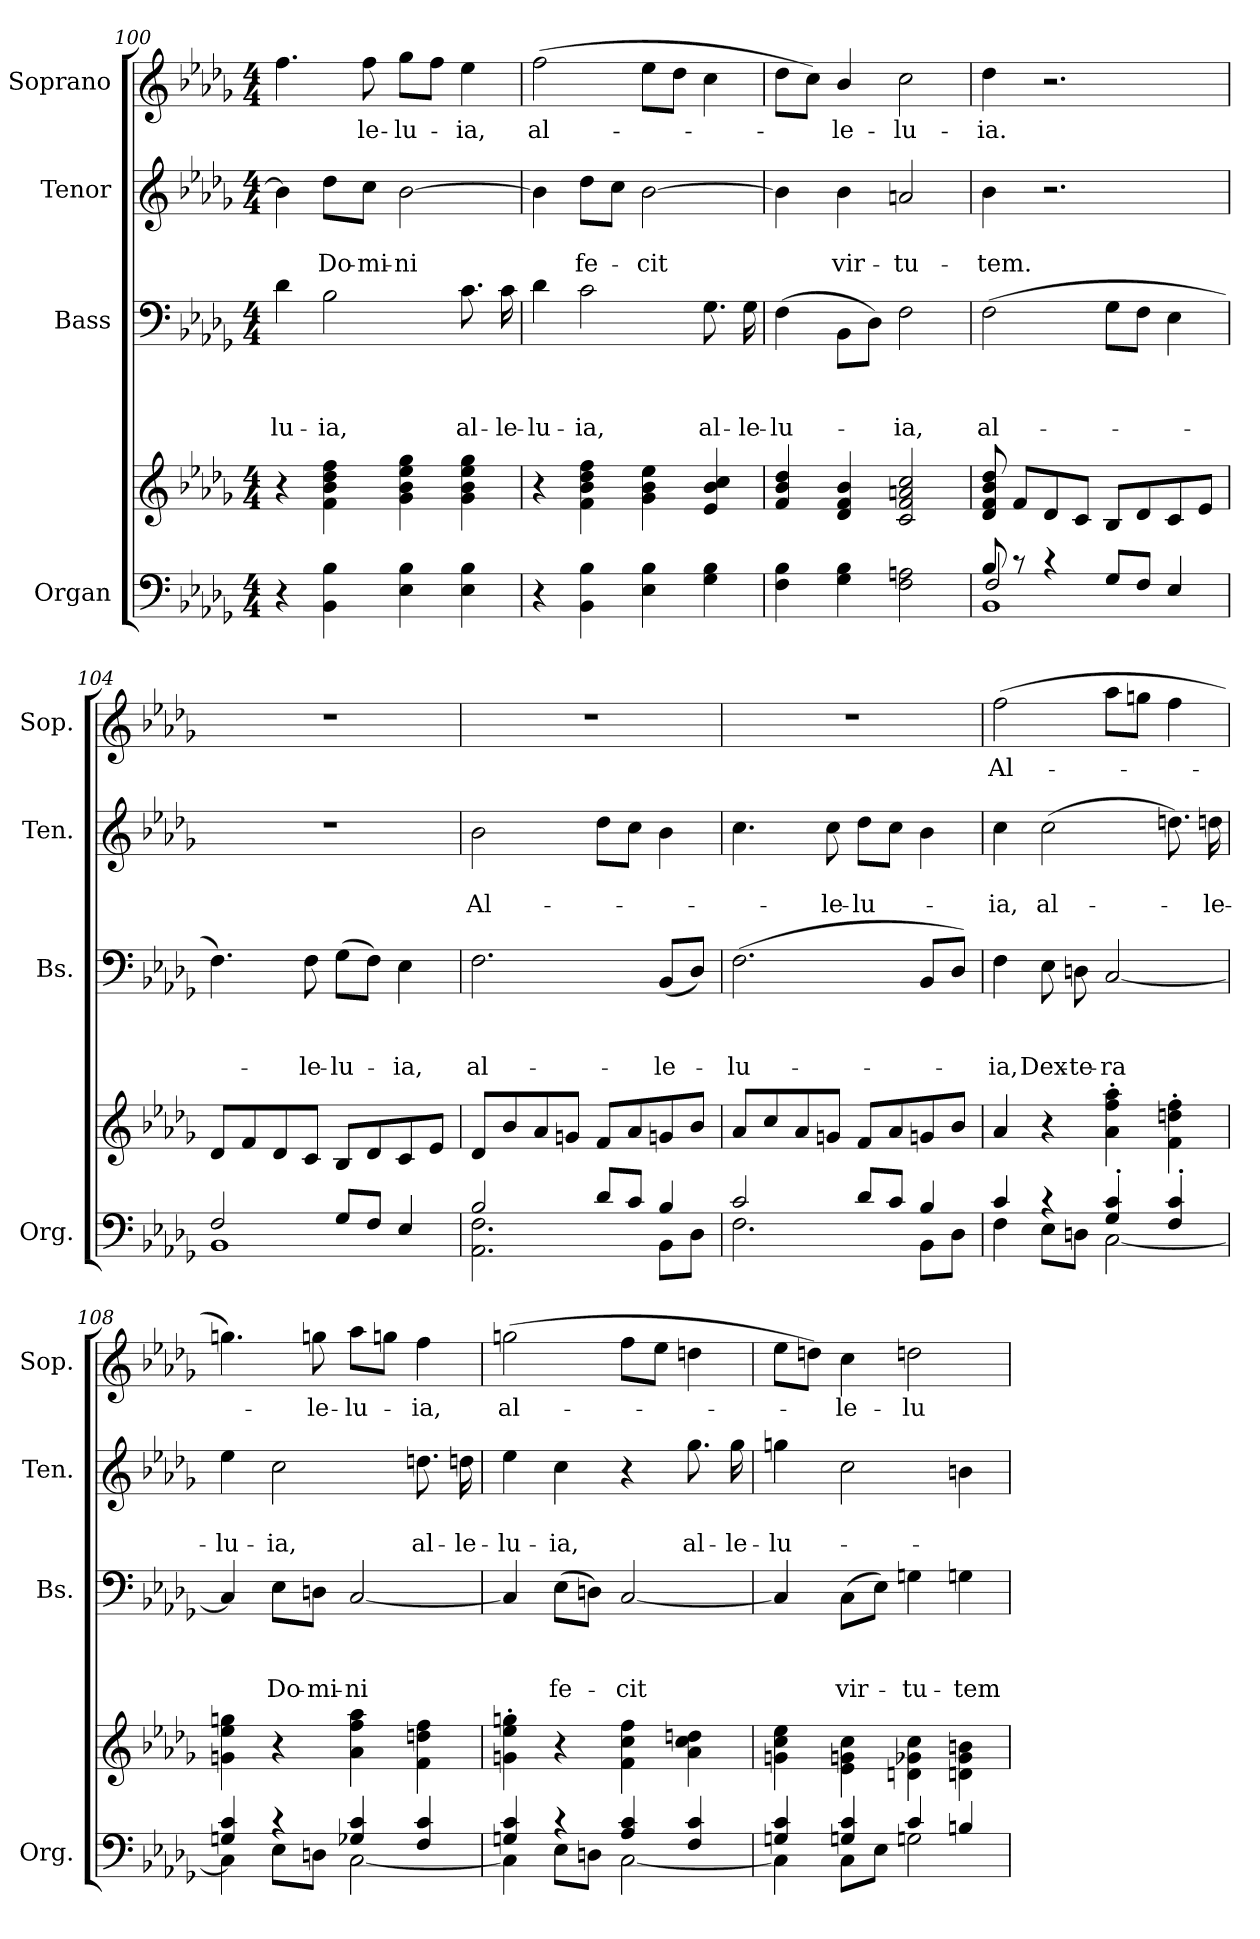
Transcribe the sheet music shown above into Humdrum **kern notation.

**kern	**kern	**kern	**text	**text	**text	**kern	**text	**text	**kern	**text
*part4	*part4	*part3	*part3	*part3	*part3	*part2	*part2	*part2	*part1	*part1
*staff5	*staff4	*staff3	*staff3	*staff3	*staff3	*staff2	*staff2	*staff2	*staff1	*staff1
*I"Organ	*	*I"Bass	*	*	*	*I"Tenor	*	*	*I"Soprano	*
*I'Org.	*	*I'Bs.	*	*	*	*I'Ten.	*	*	*I'Sop.	*
*clefF4	*clefG2	*clefF4	*	*	*	*clefG2	*	*	*clefG2	*
*	*	*	*	*	*	*ITrd7c12	*	*	*	*
*k[b-e-a-d-g-]	*k[b-e-a-d-g-]	*k[b-e-a-d-g-]	*	*	*	*k[b-e-a-d-g-]	*	*	*k[b-e-a-d-g-]	*
*D-:	*D-:	*D-:	*	*	*	*D-:	*	*	*D-:	*
*M4/4	*M4/4	*M4/4	*	*	*	*M4/4	*	*	*M4/4	*
=100	=100	=100	=100	=100	=100	=100	=100	=100	=100	=100
*^	*^	*	*	*	*	*	*	*	*	*
*	*^	*	*^	*	*	*	*	*	*	*	*	*
!	!	!	!	!	!	!	!	!	!LO:LY:b	!	!	!	!	!
4r	1ryy	1ryy	1ryy	1ryy	4r	4d-\	.	.	-lu-	4B-\]	.	.	4.ff\	.
!	!	!	!	!	!	!	!	!	!LO:LY:b	!	!	!LO:LY:b	!	!
4BB-\ 4B-\	.	.	.	.	4f\ 4b-\ 4dd-\ 4ff\	2B-\	.	.	-ia,	8d-\L	.	Do-	.	.
!	!	!	!	!	!	!	!	!	!	!	!	!LO:LY:b	!	!LO:LY:b
.	.	.	.	.	.	.	.	.	.	8c\J	.	-mi-	8ff\	-le-
!	!	!	!	!	!	!	!	!	!	!	!	!LO:LY:b	!	!LO:LY:b
4E-\ 4B-\	.	.	.	.	4g-\ 4b-\ 4ee-\ 4gg-\	.	.	.	.	[>2B-\	.	-ni	8gg-\L	-lu-
.	.	.	.	.	.	.	.	.	.	.	.	.	8ff\J	.
!	!	!	!	!	!	!	!	!	!LO:LY:b	!	!	!	!	!LO:LY:b
4E-\ 4B-\	.	.	.	.	4g-\ 4b-\ 4ee-\ 4gg-\	8.c\	.	.	al-	.	.	.	4ee-\	-ia,
!	!	!	!	!	!	!	!	!	!LO:LY:b	!	!	!	!	!
.	.	.	.	.	.	16c\	.	.	-le-	.	.	.	.	.
=101	=101	=101	=101	=101	=101	=101	=101	=101	=101	=101	=101	=101	=101	=101
!	!	!	!	!	!	!	!	!	!LO:LY:b	!	!	!	!	!LO:LY:b
4r	1ryy	1ryy	1ryy	1ryy	4r	4d-\	.	.	-lu-	4B-\]	.	.	(>2ff\	al-
!	!	!	!	!	!	!	!	!	!LO:LY:b	!	!	!LO:LY:b	!	!
4BB-\ 4B-\	.	.	.	.	4f\ 4b-\ 4dd-\ 4ff\	2c\	.	.	-ia,	8d-\L	.	fe-	.	.
.	.	.	.	.	.	.	.	.	.	8c\J	.	.	.	.
!	!	!	!	!	!	!	!	!	!	!	!	!LO:LY:b	!	!
4E-\ 4B-\	.	.	.	.	4g-\ 4b-\ 4ee-\	.	.	.	.	[>2B-\	.	-cit	8ee-\L	.
.	.	.	.	.	.	.	.	.	.	.	.	.	8dd-\J	.
!	!	!	!	!	!	!	!	!	!LO:LY:b	!	!	!	!	!
4G-\ 4B-\	.	.	.	.	4e-/ 4b-/ 4cc/	8.G-\	.	.	al-	.	.	.	4cc\	.
!	!	!	!	!	!	!	!	!	!LO:LY:b	!	!	!	!	!
.	.	.	.	.	.	16G-\	.	.	-le-	.	.	.	.	.
=102	=102	=102	=102	=102	=102	=102	=102	=102	=102	=102	=102	=102	=102	=102
!	!	!	!	!	!	!	!	!	!LO:LY:b	!	!	!	!	!
4F\ 4B-\	1ryy	1ryy	1ryy	1ryy	4f/ 4b-/ 4dd-/	(>4F\	.	.	-lu-	4B-\]	.	.	8dd-\L	.
.	.	.	.	.	.	.	.	.	.	.	.	.	8cc\J)	.
!	!	!	!	!	!	!	!	!	!	!	!	!LO:LY:b	!	!LO:LY:b
4G-\ 4B-\	.	.	.	.	4d-/ 4f/ 4b-/	8BB-\L	.	.	.	4B-\	.	vir-	4b-/	-le-
.	.	.	.	.	.	8D-\J)	.	.	.	.	.	.	.	.
!	!	!	!	!	!	!	!	!	!LO:LY:b	!	!	!LO:LY:b	!	!LO:LY:b
2F\ 2An\	.	.	.	.	2c/ 2f/ 2an/ 2cc/	2F\	.	.	-ia,	2An/	.	-tu-	2cc\	-lu-
=103	=103	=103	=103	=103	=103	=103	=103	=103	=103	=103	=103	=103	=103	=103
!	!	!	!	!	!	!	!	!	!LO:LY:b	!	!	!LO:LY:b	!	!LO:LY:b
8B-/	2F/	1BB-	1ryy	1ryy	8d-/ 8f/ 8b-/ 8dd-/	(>2F\	.	.	al-	4B-\	.	-tem.	4dd-\	-ia.
8rc	.	.	.	.	8f/L	.	.	.	.	.	.	.	.	.
4rc	.	.	.	.	8d-/	.	.	.	.	2.r	.	.	2.r	.
.	.	.	.	.	8c/J	.	.	.	.	.	.	.	.	.
8G-/L	2ryy	.	.	.	8B-/L	8G-\L	.	.	.	.	.	.	.	.
8F/J	.	.	.	.	8d-/	8F\J	.	.	.	.	.	.	.	.
4E-/	.	.	.	.	8c/	4E-\	.	.	.	.	.	.	.	.
.	.	.	.	.	8e-/J	.	.	.	.	.	.	.	.	.
!!LO:LB:g=z
=104	=104	=104	=104	=104	=104	=104	=104	=104	=104	=104	=104	=104	=104	=104
2F/	1ryy	1BB-	1ryy	1ryy	8d-/L	4.F\)	.	.	.	1r	.	.	1r	.
.	.	.	.	.	8f/	.	.	.	.	.	.	.	.	.
.	.	.	.	.	8d-/	.	.	.	.	.	.	.	.	.
!	!	!	!	!	!	!	!	!	!LO:LY:b	!	!	!	!	!
.	.	.	.	.	8c/J	8F\	.	.	-le-	.	.	.	.	.
!	!	!	!	!	!	!	!	!	!LO:LY:b	!	!	!	!	!
8G-/L	.	.	.	.	8B-/L	(>8G-\L	.	.	-lu-	.	.	.	.	.
8F/J	.	.	.	.	8d-/	8F\J)	.	.	.	.	.	.	.	.
!	!	!	!	!	!	!	!	!	!LO:LY:b	!	!	!	!	!
4E-/	.	.	.	.	8c/	4E-\	.	.	-ia,	.	.	.	.	.
.	.	.	.	.	8e-/J	.	.	.	.	.	.	.	.	.
=105	=105	=105	=105	=105	=105	=105	=105	=105	=105	=105	=105	=105	=105	=105
!	!	!	!	!	!	!	!	!	!LO:LY:b	!	!	!LO:LY:b	!	!
2B-/	2.AA-\ 2.F\	1ryy	1ryy	1ryy	8d-/L	2.F\	.	.	al-	2B-\	.	Al-	1r	.
.	.	.	.	.	8b-/	.	.	.	.	.	.	.	.	.
.	.	.	.	.	8a-/	.	.	.	.	.	.	.	.	.
.	.	.	.	.	8gn/J	.	.	.	.	.	.	.	.	.
8d-/L	.	.	.	.	8f/L	.	.	.	.	8d-\L	.	.	.	.
8c/J	.	.	.	.	8a-/	.	.	.	.	8c\J	.	.	.	.
!	!	!	!	!	!	!	!	!	!LO:LY:b	!	!	!	!	!
4B-/	8BB-\L	.	.	.	8gn/	(<8BB-/L	.	.	-le-	4B-\	.	.	.	.
.	8D-\J	.	.	.	8b-/J	8D-/J)	.	.	.	.	.	.	.	.
=106	=106	=106	=106	=106	=106	=106	=106	=106	=106	=106	=106	=106	=106	=106
!	!	!	!	!	!	!	!	!	!LO:LY:b	!	!	!	!	!
2c/	2.F\	1ryy	1ryy	1ryy	8a-/L	(>2.F\	.	.	-lu-	4.c\	.	.	1r	.
.	.	.	.	.	8cc/	.	.	.	.	.	.	.	.	.
.	.	.	.	.	8a-/	.	.	.	.	.	.	.	.	.
!	!	!	!	!	!	!	!	!	!	!	!	!LO:LY:b	!	!
.	.	.	.	.	8gn/J	.	.	.	.	8c\	.	-le-	.	.
!	!	!	!	!	!	!	!	!	!	!	!	!LO:LY:b	!	!
8d-/L	.	.	.	.	8f/L	.	.	.	.	8d-\L	.	-lu-	.	.
8c/J	.	.	.	.	8a-/	.	.	.	.	8c\J	.	.	.	.
4B-/	8BB-\L	.	.	.	8gn/	8BB-/L	.	.	.	4B-\	.	.	.	.
.	8D-\J	.	.	.	8b-/J	8D-/J)	.	.	.	.	.	.	.	.
=107	=107	=107	=107	=107	=107	=107	=107	=107	=107	=107	=107	=107	=107	=107
!	!	!	!	!	!	!	!	!	!LO:LY:b	!	!	!LO:LY:b	!	!LO:LY:b
4c/	4F\	1ryy	1ryy	1ryy	4a-/	4F\	.	.	-ia,	4c\	.	-ia,	(>2ff\	Al-
!	!	!	!	!	!	!	!	!	!LO:LY:b	!	!	!LO:LY:b	!	!
4rc	8E-\L	.	.	.	4r	8E-\	.	.	Dex-	(>2c\	.	al-	.	.
!	!	!	!	!	!	!	!	!	!LO:LY:b	!	!	!	!	!
.	8Dn\J	.	.	.	.	8Dn\	.	.	-te-	.	.	.	.	.
!	!	!	!	!	!	!	!	!	!LO:LY:b	!	!	!	!	!
4G-/'> 4c/'>	[<2C\	.	.	.	4a-\'> 4ff\'> 4aa-\'>	[<2C/	.	.	-ra	.	.	.	8aa-\L	.
.	.	.	.	.	.	.	.	.	.	.	.	.	8ggn\J	.
4F/'> 4c/'>	.	.	.	.	4f\'> 4ddn\'> 4ff\'>	.	.	.	.	8.dn\)	.	.	4ff\	.
!	!	!	!	!	!	!	!	!	!	!	!	!LO:LY:b	!	!
.	.	.	.	.	.	.	.	.	.	16dn\	.	-le-	.	.
!!LO:LB:g=z
=108	=108	=108	=108	=108	=108	=108	=108	=108	=108	=108	=108	=108	=108	=108
!	!	!	!	!	!	!	!	!	!	!	!	!LO:LY:b	!	!
4Gn/ 4c/	4C\]	1ryy	1ryy	1ryy	4gn\ 4ee-\ 4ggn\	4C/]	.	.	.	4e-\	.	-lu-	4.ggn\)	.
!	!	!	!	!	!	!	!	!	!LO:LY:b	!	!	!LO:LY:b	!	!
4rc	8E-\L	.	.	.	4r	8E-\L	.	.	Do-	2c\	.	-ia,	.	.
!	!	!	!	!	!	!	!	!	!LO:LY:b	!	!	!	!	!LO:LY:b
.	8Dn\J	.	.	.	.	8Dn\J	.	.	-mi-	.	.	.	8ggn\	-le-
!	!	!	!	!	!	!	!	!	!LO:LY:b	!	!	!	!	!LO:LY:b
4G-X/ 4c/	[<2C\	.	.	.	4a-\ 4ff\ 4aa-\	[<2C/	.	.	-ni	.	.	.	8aa-\L	-lu-
.	.	.	.	.	.	.	.	.	.	.	.	.	8ggn\J	.
!	!	!	!	!	!	!	!	!	!	!	!	!LO:LY:b	!	!LO:LY:b
4F/ 4c/	.	.	.	.	4f\ 4ddn\ 4ff\	.	.	.	.	8.dn\	.	al-	4ff\	-ia,
!	!	!	!	!	!	!	!	!	!	!	!	!LO:LY:b	!	!
.	.	.	.	.	.	.	.	.	.	16dn\	.	-le-	.	.
=109	=109	=109	=109	=109	=109	=109	=109	=109	=109	=109	=109	=109	=109	=109
!	!	!	!	!	!	!	!	!	!	!	!	!LO:LY:b	!	!LO:LY:b
4Gn/ 4c/	4C\]	1ryy	1ryy	1ryy	4gn\'> 4ee-\'> 4ggn\'>	4C/]	.	.	.	4e-\	.	-lu-	(>2ggn\	al-
!	!	!	!	!	!	!	!	!	!LO:LY:b	!	!	!LO:LY:b	!	!
4rc	8E-\L	.	.	.	4r	(>8E-\L	.	.	fe-	4c\	.	-ia,	.	.
.	8Dn\J	.	.	.	.	8Dn\J)	.	.	.	.	.	.	.	.
!	!	!	!	!	!	!	!	!	!LO:LY:b	!	!	!	!	!
4A-/ 4c/	[<2C\	.	.	.	4f\ 4cc\ 4ff\	[<2C/	.	.	-cit	4r	.	.	8ff\L	.
.	.	.	.	.	.	.	.	.	.	.	.	.	8ee-\J	.
!	!	!	!	!	!	!	!	!	!	!	!	!LO:LY:b	!	!
4F/ 4c/	.	.	.	.	4a-\ 4cc\ 4ddn\	.	.	.	.	8.g-\	.	al-	4ddn\	.
!	!	!	!	!	!	!	!	!	!	!	!	!LO:LY:b	!	!
.	.	.	.	.	.	.	.	.	.	16g-\	.	-le-	.	.
=110	=110	=110	=110	=110	=110	=110	=110	=110	=110	=110	=110	=110	=110	=110
!	!	!	!	!	!	!	!	!	!	!	!	!LO:LY:b	!	!
4Gn/ 4c/	4C\]	1ryy	1ryy	1ryy	4gn\ 4cc\ 4ee-\	4C/]	.	.	.	4gn\	.	-lu-	8ee-\L	.
.	.	.	.	.	.	.	.	.	.	.	.	.	8ddn\J)	.
!	!	!	!	!	!	!	!	!	!LO:LY:b	!	!	!	!	!LO:LY:b
4Gn/ 4c/	8C\L	.	.	.	4e-\ 4gn\ 4cc\	(>8C\L	.	.	vir-	2c\	.	.	4cc\	-le-
.	8E-\J	.	.	.	.	8E-\J)	.	.	.	.	.	.	.	.
!	!	!	!	!	!	!	!	!	!LO:LY:b	!	!	!	!	!LO:LY:b
4c/	2Gni\	.	.	.	4dn\ 4g-X\ 4cc\	4Gn\	.	.	-tu-	.	.	.	2ddn\	-lu-
!	!	!	!	!	!	!	!	!	!LO:LY:b	!	!	!	!	!
4Bn/	.	.	.	.	4dn\ 4g-\ 4bn\	4Gn\	.	.	-tem	4Bn\	.	.	.	.
*v	*v	*v	*	*	*	*	*	*	*	*	*	*	*	*
*	*v	*v	*v	*	*	*	*	*	*	*	*	*
=	=	=	=	=	=	=	=	=	=	=
*-	*-	*-	*-	*-	*-	*-	*-	*-	*-	*-
